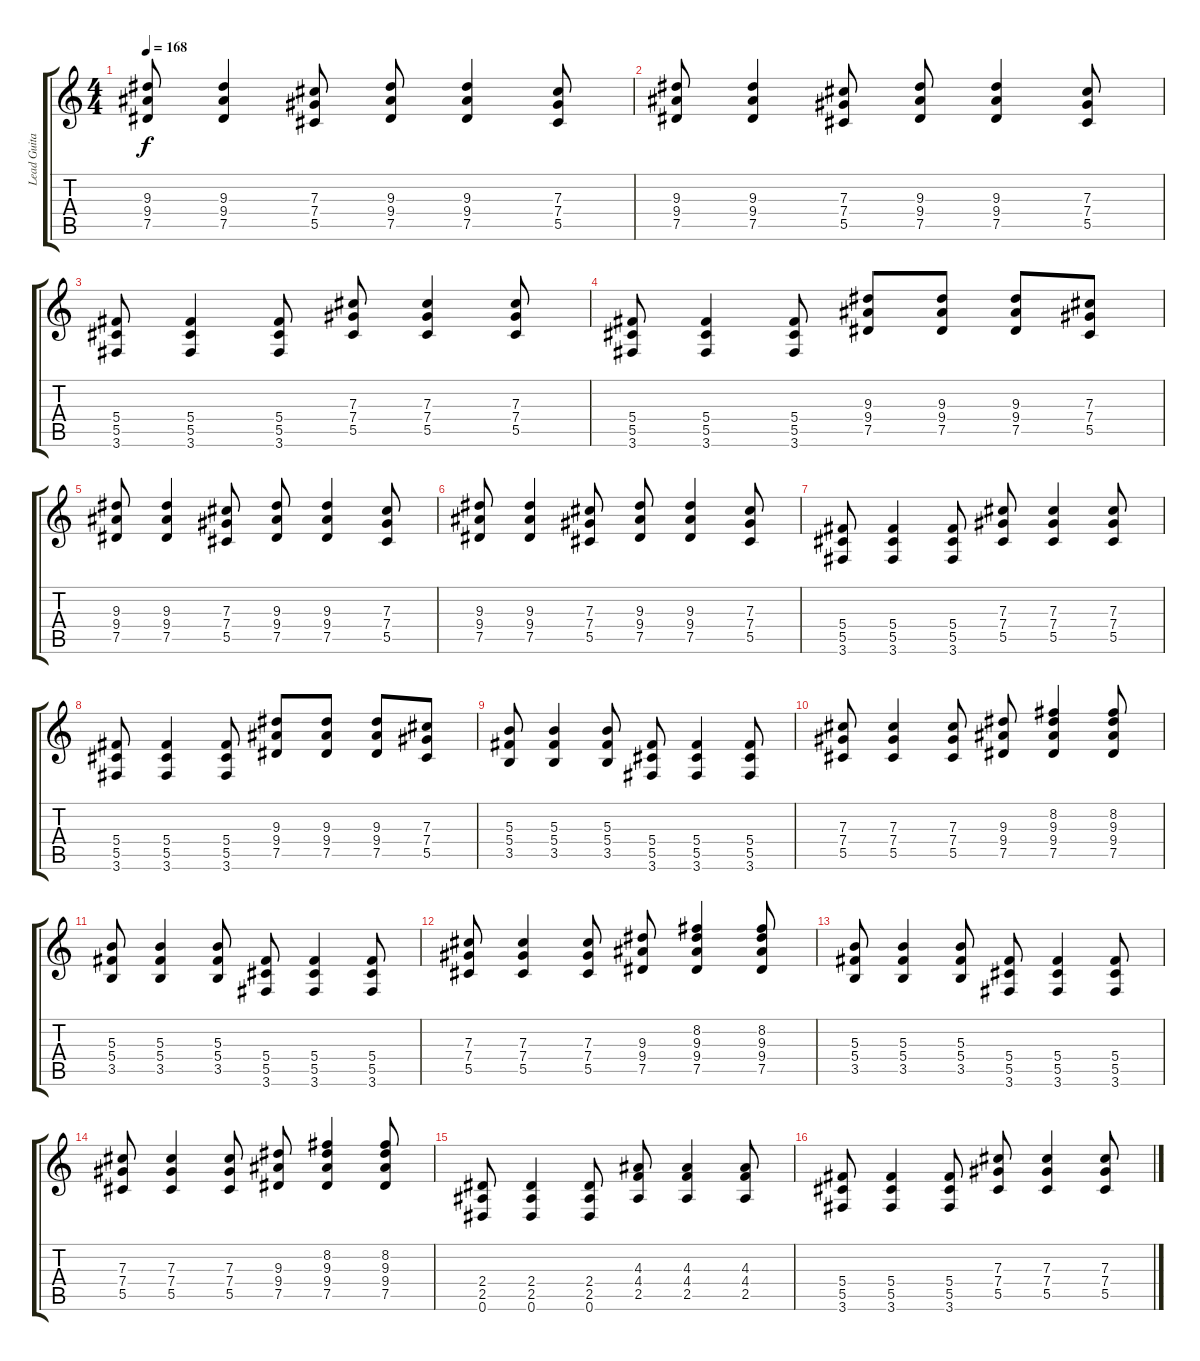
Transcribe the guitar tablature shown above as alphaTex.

\track ("Lead Guitar" "Lead Guita") {instrument distortionguitar}
\staff {score tabs}
\tuning (Eb4 Bb3 Gb3 Db3 Ab2 Eb2) {hide}
\ts (4 4)
\tempo 168
\clef g2
\ks c
(9.3 9.4 7.5).8{dy f} (9.3 9.4 7.5).4 (7.3 7.4 5.5).8 (9.3 9.4 7.5).8 (9.3 9.4 7.5).4 (7.3 7.4 5.5).8 |
(9.3 9.4 7.5).8 (9.3 9.4 7.5).4 (7.3 7.4 5.5).8 (9.3 9.4 7.5).8 (9.3 9.4 7.5).4 (7.3 7.4 5.5).8 |
(5.4 5.5 3.6).8 (5.4 5.5 3.6).4 (5.4 5.5 3.6).8 (7.3 7.4 5.5).8 (7.3 7.4 5.5).4 (7.3 7.4 5.5).8 |
(5.4 5.5 3.6).8 (5.4 5.5 3.6).4 (5.4 5.5 3.6).8 (9.3 9.4 7.5).8 (9.3 9.4 7.5).8 (9.3 9.4 7.5).8 (7.3 7.4 5.5).8 |
(9.3 9.4 7.5).8 (9.3 9.4 7.5).4 (7.3 7.4 5.5).8 (9.3 9.4 7.5).8 (9.3 9.4 7.5).4 (7.3 7.4 5.5).8 |
(9.3 9.4 7.5).8 (9.3 9.4 7.5).4 (7.3 7.4 5.5).8 (9.3 9.4 7.5).8 (9.3 9.4 7.5).4 (7.3 7.4 5.5).8 |
(5.4 5.5 3.6).8 (5.4 5.5 3.6).4 (5.4 5.5 3.6).8 (7.3 7.4 5.5).8 (7.3 7.4 5.5).4 (7.3 7.4 5.5).8 |
(5.4 5.5 3.6).8 (5.4 5.5 3.6).4 (5.4 5.5 3.6).8 (9.3 9.4 7.5).8 (9.3 9.4 7.5).8 (9.3 9.4 7.5).8 (7.3 7.4 5.5).8 |
(5.3 5.4 3.5).8 (5.3 5.4 3.5).4 (5.3 5.4 3.5).8 (5.4 5.5 3.6).8 (5.4 5.5 3.6).4 (5.4 5.5 3.6).8 |
(7.3 7.4 5.5).8 (7.3 7.4 5.5).4 (7.3 7.4 5.5).8 (9.3 9.4 7.5).8 (8.2 9.3 9.4 7.5).4 (8.2 9.3 9.4 7.5).8 |
(5.3 5.4 3.5).8 (5.3 5.4 3.5).4 (5.3 5.4 3.5).8 (5.4 5.5 3.6).8 (5.4 5.5 3.6).4 (5.4 5.5 3.6).8 |
(7.3 7.4 5.5).8 (7.3 7.4 5.5).4 (7.3 7.4 5.5).8 (9.3 9.4 7.5).8 (8.2 9.3 9.4 7.5).4 (8.2 9.3 9.4 7.5).8 |
(5.3 5.4 3.5).8 (5.3 5.4 3.5).4 (5.3 5.4 3.5).8 (5.4 5.5 3.6).8 (5.4 5.5 3.6).4 (5.4 5.5 3.6).8 |
(7.3 7.4 5.5).8 (7.3 7.4 5.5).4 (7.3 7.4 5.5).8 (9.3 9.4 7.5).8 (8.2 9.3 9.4 7.5).4 (8.2 9.3 9.4 7.5).8 |
(2.4 2.5 0.6).8 (2.4 2.5 0.6).4 (2.4 2.5 0.6).8 (4.3 4.4 2.5).8 (4.3 4.4 2.5).4 (4.3 4.4 2.5).8 |
(5.4 5.5 3.6).8 (5.4 5.5 3.6).4 (5.4 5.5 3.6).8 (7.3 7.4 5.5).8 (7.3 7.4 5.5).4 (7.3 7.4 5.5).8
